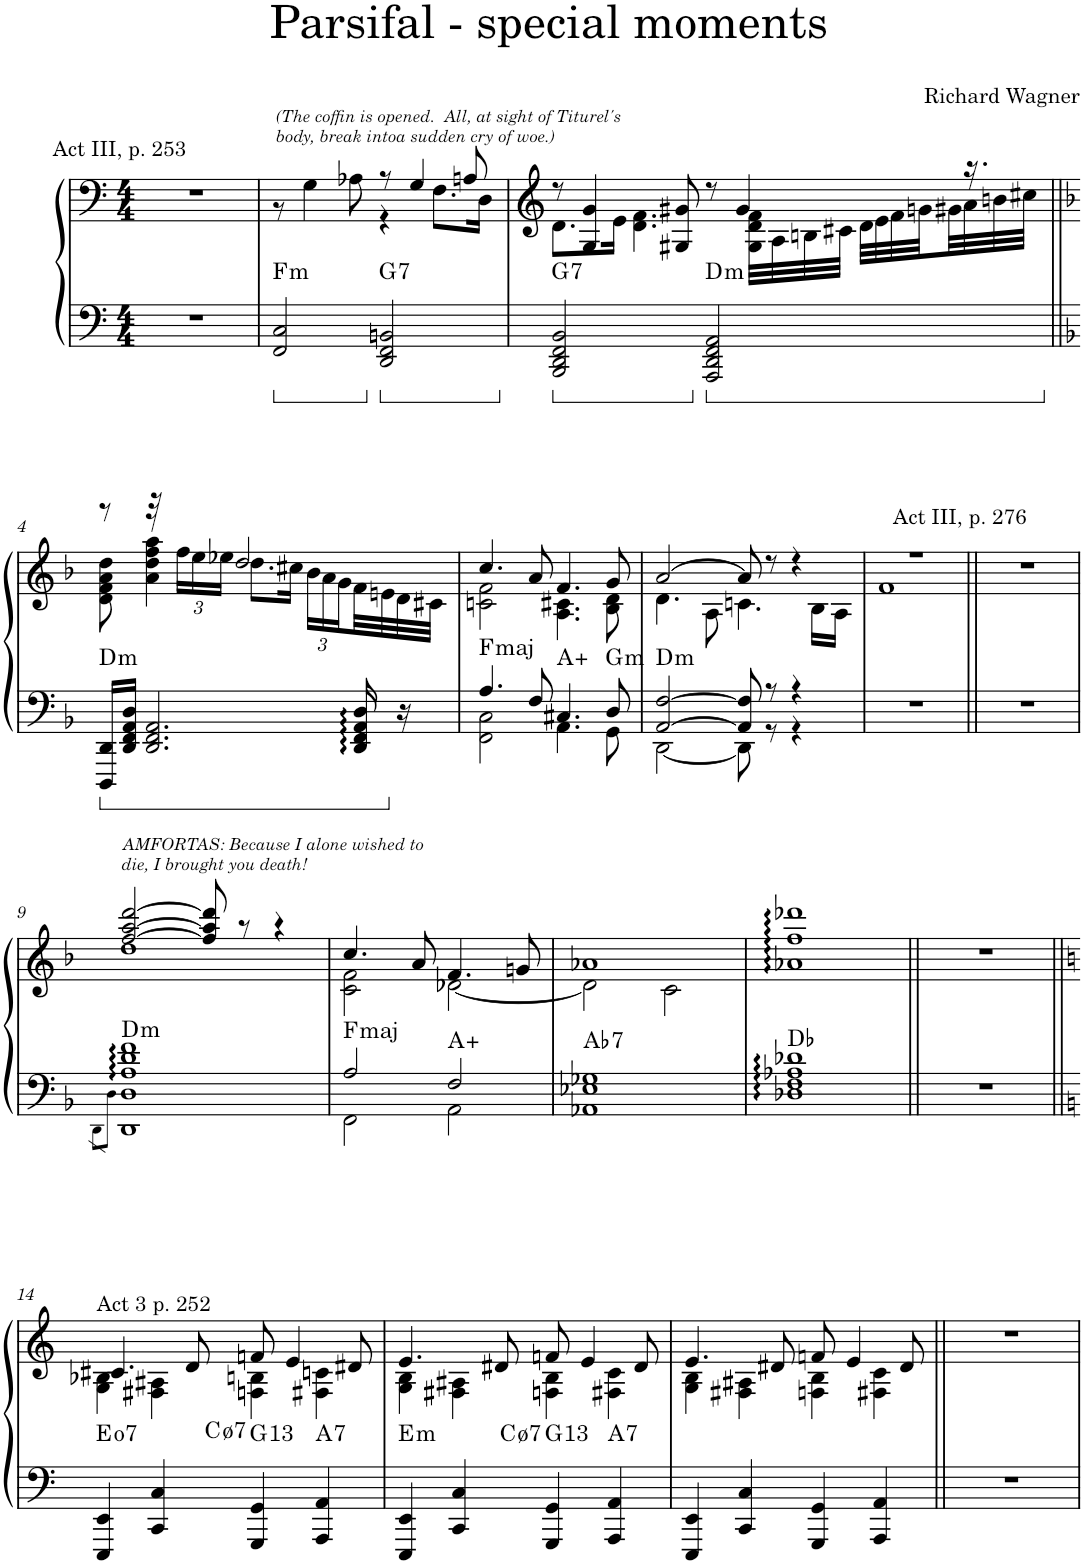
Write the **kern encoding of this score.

**kern	**kern	**harte
*part1	*part1	*part1
*staff2	*staff1	*
*I"Piano	*	*
*I'Pno.	*	*
*clefF4	*clefF4	*
*k[]	*k[]	*
*M4/4	*M4/4	*
=1	=1	=1
1r	1r	.
=2	=2	=2
*	*^	*
!	!LO:TX:a:i:t=(The coffin is opened.  All, at sight of Titurel's	!	!
!	!LO:TX:a:t=body, break intoa sudden cry of woe.)	!	!
!	!LO:TX:a:t=Act III, p. 253	!	!LO:H:kt=m
2FF/ 2C/	8ryy	8r	F:min
.	8ryy	4G\	.
.	4ryy	.	.
.	.	8A-X\	.
!	!	!	!LO:H:kt=7
2DD/ 2FF/ 2BBn/	8r	4r	G:7
.	4G/	.	.
.	.	8.F\L	.
.	8An/	.	.
.	.	16D\Jk	.
=3	=3	=3	=3
!	!	!	!LO:H:kt=7
2BBB/ 2DD/ 2FF/ 2BB/	8r	8.d\L	G:7
.	4G/ 4g/	.	.
.	.	16e\Jk	.
.	.	4.d\ 4.f\	.
.	8G#X/ 8g#X/	.	.
!	!	!	!LO:H:kt=m
2AAA/ 2DD/ 2FF/ 2AA/	8r	.	D:min
.	4g#/	32G#\ 32d\ 32f\LLL	.
.	.	32A\	.
.	.	32Bn\	.
.	.	32c#X\JJJ	.
.	.	32d\LLL	.
.	.	32e\	.
.	.	32f\	.
.	.	32gn\	.
.	32ryy	32g#X\	.
.	16.r	32a\	.
.	.	32bn\	.
.	.	32cc#X\JJJ	.
!!LO:LB:g=z	!!
=4||	=4||	=4||	=4||
*k[b-]	*k[b-]	*	*
!	!	!	!LO:H:kt=m
16DDD/ 16DD/LL	8r	8d\ 8f\ 8a\ 8dd\	D:min
16DD/ 16FF/ 16AA/ 16D/JJ	.	.	.
2.DD/ 2.FF/ 2.AA/	32r	4a\ 4dd\ 4ff\ 4aa\	.
.	32ryy	.	.
.	16ryy	.	.
.	8ryy	.	.
*	*	*Xbrackettup	*
.	8ryy	24ff\LL	.
.	.	24ee\	.
.	.	24ee-X\JJ	.
.	2dd/	8.dd\L	.
.	.	16cc#X\Jk	.
.	.	24b-\LL	.
.	.	24a\	.
.	.	24g\	.
16DD/:: 16FF/:: 16AA/:: 16D/::	.	32f\L	.
.	.	32en\	.
16r	.	32d\	.
.	.	32c#X\JJJ	.
=5	=5	=5	=5
*^	*	*	*
!	!	!	!	!LO:H:kt=maj
4.A/	2FF\ 2C\	4.cc/	2cn\ 2f\	F:maj
8F/	.	8a/	.	.
4.C#X/	4.AA\	4.f/	4.A\ 4.c#X\	A:aug
!	!	!	!	!LO:H:kt=m
8D/	8GG\	8g/	8B-\ 8d\	G:min
=6	=6	=6	=6	=6
!	!	!	!	!LO:H:kt=m
[2AA/ [2F/	[2DD\	[2a/	4.d\	D:min
.	.	.	8A\	.
8AA/] 8F/]	8DD\]	8a/]	4.cn\	.
8r	8r	8r	.	.
4r	4r	4r	.	.
.	.	.	16B-\LL	.
.	.	.	16A\JJ	.
*v	*v	*	*	*
=7	=7	=7	=7
1r	1r	1f	.
=8||	=8||	=8||	=8||
!	!LO:TX:a:t=Act III, p. 276	!	!
*	*v	*v	*
1r	1r	.
!!LO:LB:g=z
=9	=9	=9
*^	*	*
.	8qDD\L	.	.
.	8qD\J	.	.
*	*	*^	*
!	!	!LO:TX:a:i:t=AMFORTAS&colon; Because I alone wished to	!	!
!	!	!LO:TX:a:t=die, I brought you death!	!	!LO:H:kt=m
1A:: 1d:: 1f::	1DD 1D	[2ff/ [2aa/ [2ddd/	1dd	D:min
.	.	8ff/] 8aa/] 8ddd/]	.	.
.	.	8r	.	.
.	.	4r	.	.
=10	=10	=10	=10	=10
!	!	!	!	!LO:H:kt=maj
2A/	2FF\	4.cc/	2c\ 2f\	F:maj
.	.	8a/	.	.
2F/	2AA\	4.f/	[2d-X\	A:aug
.	.	8gn/	.	.
*v	*v	*	*	*
=11	=11	=11	=11
!	!	!	!LO:H:kt=7
1AA-X 1E-X 1G-X	1a-X	2d-\]	Ab:7
.	.	2c\	.
*	*v	*v	*
=12	=12	=12
1D-X: 1F: 1A-X: 1d-X:	1a-X:: 1ff:: 1ddd-X::	Db:maj
=13||	=13||	=13||
1r	1r	.
!!LO:LB:g=z
=14||	=14||	=14||
*k[]	*k[]	*
*	*^	*
!	!LO:TX:a:t=Act 3 p. 252	!	!LO:H:kt=7
4EEE/ 4EE/	4.c#X/	4G\ 4B-X\	E:dim7
!	!	!	!LO:H:kt=7
4CC/ 4C/	.	4F#X\ 4A#X\	C:hdim7
.	8d/	.	.
!	!	!	!LO:H:kt=13
4GGG/ 4GG/	8fn/	4Fn\ 4Bn\	G:9(11,13)
.	4e/	.	.
!	!	!	!LO:H:kt=7
4AAA/ 4AA/	.	4F#X\ 4cn\	A:7
.	8d#X/	.	.
=15	=15	=15	=15
!	!	!	!LO:H:kt=m
4EEE/ 4EE/	4.e/	4G\ 4B\	E:min
!	!	!	!LO:H:kt=7
4CC/ 4C/	.	4F#X\ 4A#X\	C:hdim7
.	8d#X/	.	.
!	!	!	!LO:H:kt=13
4GGG/ 4GG/	8fn/	4Fn\ 4B\	G:9(11,13)
.	4e/	.	.
!	!	!	!LO:H:kt=7
4AAA/ 4AA/	.	4F#X\ 4c\	A:7
.	8d#/	.	.
=16	=16	=16	=16
4EEE/ 4EE/	4.e/	4G\ 4B\	.
4CC/ 4C/	.	4F#X\ 4A#X\	.
.	8d#X/	.	.
4GGG/ 4GG/	8fn/	4Fn\ 4B\	.
.	4e/	.	.
4AAA/ 4AA/	.	4F#X\ 4c\	.
.	8d#/	.	.
*	*v	*v	*
=17||	=17||	=17||
1r	1r	.
=	=	=
*-	*-	*-
